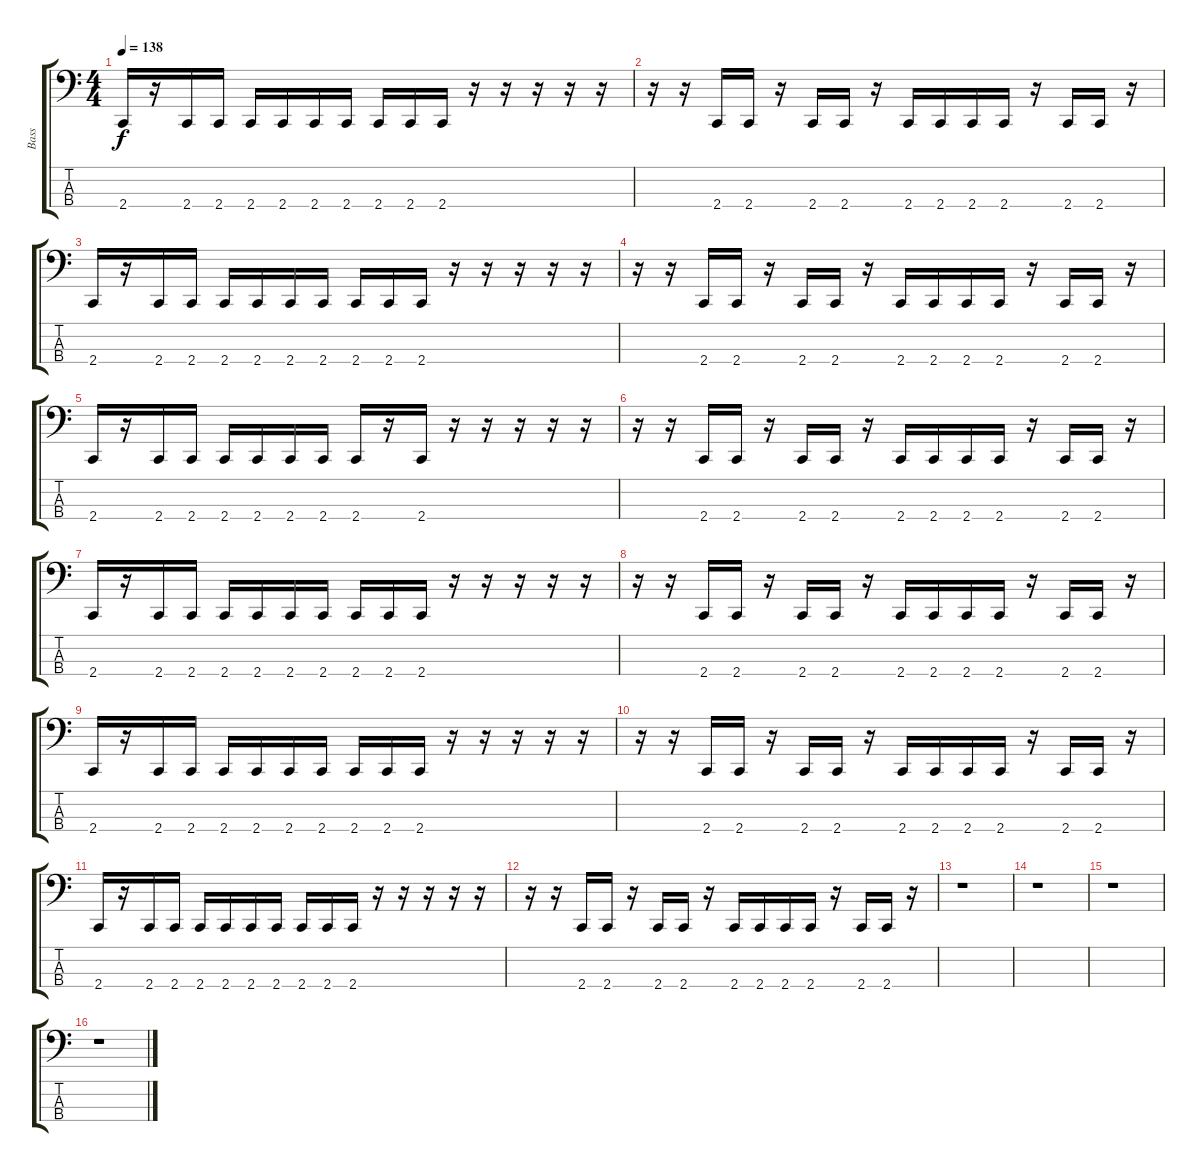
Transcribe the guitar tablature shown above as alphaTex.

\track ("Bass" "Bass") {instrument electricbasspick}
\staff {score tabs}
\tuning (Eb2 Bb1 F1 Bb0) {hide}
\ts (4 4)
\tempo 138
\clef f4
\ks c
2.4.16{dy f} r.16 2.4.16 2.4.16 2.4.16 2.4.16 2.4.16 2.4.16 2.4.16 2.4.16 2.4.16 r.16 r.16 r.16 r.16 r.16 |
r.16 r.16 2.4.16 2.4.16 r.16 2.4.16 2.4.16 r.16 2.4.16 2.4.16 2.4.16 2.4.16 r.16 2.4.16 2.4.16 r.16 |
2.4.16 r.16 2.4.16 2.4.16 2.4.16 2.4.16 2.4.16 2.4.16 2.4.16 2.4.16 2.4.16 r.16 r.16 r.16 r.16 r.16 |
r.16 r.16 2.4.16 2.4.16 r.16 2.4.16 2.4.16 r.16 2.4.16 2.4.16 2.4.16 2.4.16 r.16 2.4.16 2.4.16 r.16 |
2.4.16 r.16 2.4.16 2.4.16 2.4.16 2.4.16 2.4.16 2.4.16 2.4.16 r.16 2.4.16 r.16 r.16 r.16 r.16 r.16 |
r.16 r.16 2.4.16 2.4.16 r.16 2.4.16 2.4.16 r.16 2.4.16 2.4.16 2.4.16 2.4.16 r.16 2.4.16 2.4.16 r.16 |
2.4.16 r.16 2.4.16 2.4.16 2.4.16 2.4.16 2.4.16 2.4.16 2.4.16 2.4.16 2.4.16 r.16 r.16 r.16 r.16 r.16 |
r.16 r.16 2.4.16 2.4.16 r.16 2.4.16 2.4.16 r.16 2.4.16 2.4.16 2.4.16 2.4.16 r.16 2.4.16 2.4.16 r.16 |
2.4.16 r.16 2.4.16 2.4.16 2.4.16 2.4.16 2.4.16 2.4.16 2.4.16 2.4.16 2.4.16 r.16 r.16 r.16 r.16 r.16 |
r.16 r.16 2.4.16 2.4.16 r.16 2.4.16 2.4.16 r.16 2.4.16 2.4.16 2.4.16 2.4.16 r.16 2.4.16 2.4.16 r.16 |
2.4.16 r.16 2.4.16 2.4.16 2.4.16 2.4.16 2.4.16 2.4.16 2.4.16 2.4.16 2.4.16 r.16 r.16 r.16 r.16 r.16 |
r.16 r.16 2.4.16 2.4.16 r.16 2.4.16 2.4.16 r.16 2.4.16 2.4.16 2.4.16 2.4.16 r.16 2.4.16 2.4.16 r.16 |
r.1 |
r.1 |
r.1 |
r.1
